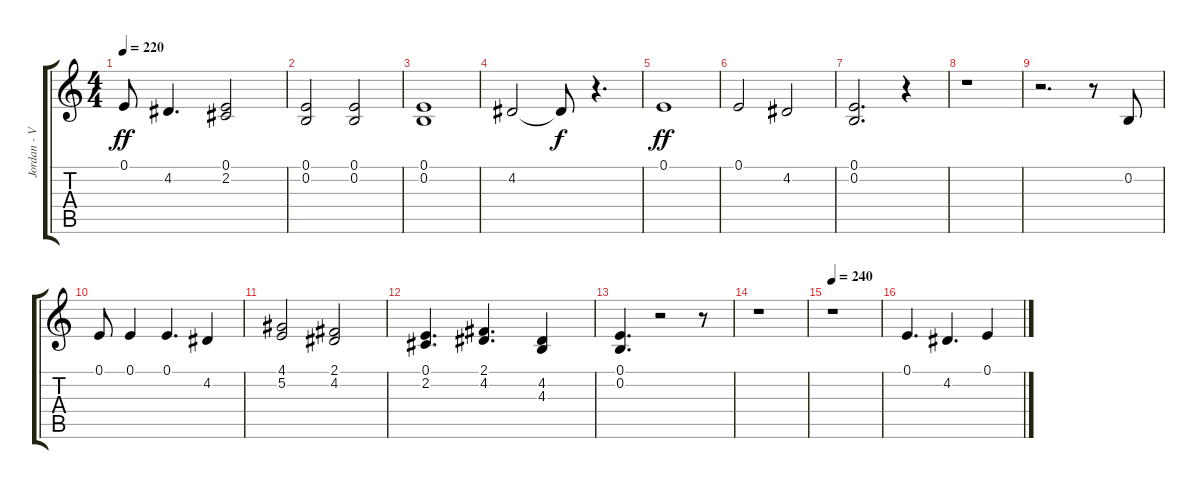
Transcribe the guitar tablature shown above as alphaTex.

\track ("Jordan - Vocals" "Jordan - V") {instrument oboe}
\staff {score tabs}
\tuning (E4 B3 G3 D3 A2 E2) {hide}
\ts (4 4)
\tempo 220
\clef g2
\ks c
0.1.8{dy ff} 4.2.4{d} (0.1 2.2).2 |
(0.1 0.2).2 (0.1 0.2).2 |
(0.1 0.2).1 |
4.2.2 4.2{t}.8{dy f} r.4{d} |
0.1.1{dy ff} |
0.1.2 4.2.2 |
(0.1 0.2).2{d} r.4 |
r.1 |
r.2{d} r.8 0.2.8 |
0.1.8 0.1.4 0.1.4{d} 4.2.4 |
(4.1 5.2).2 (2.1 4.2).2 |
(0.1 2.2).4{d} (2.1 4.2).4{d} (4.2 4.3).4 |
(0.1 0.2).4{d} r.2 r.8 |
r.1 |
\tempo 240
r.1 |
0.1.4{d} 4.2.4{d} 0.1.4
